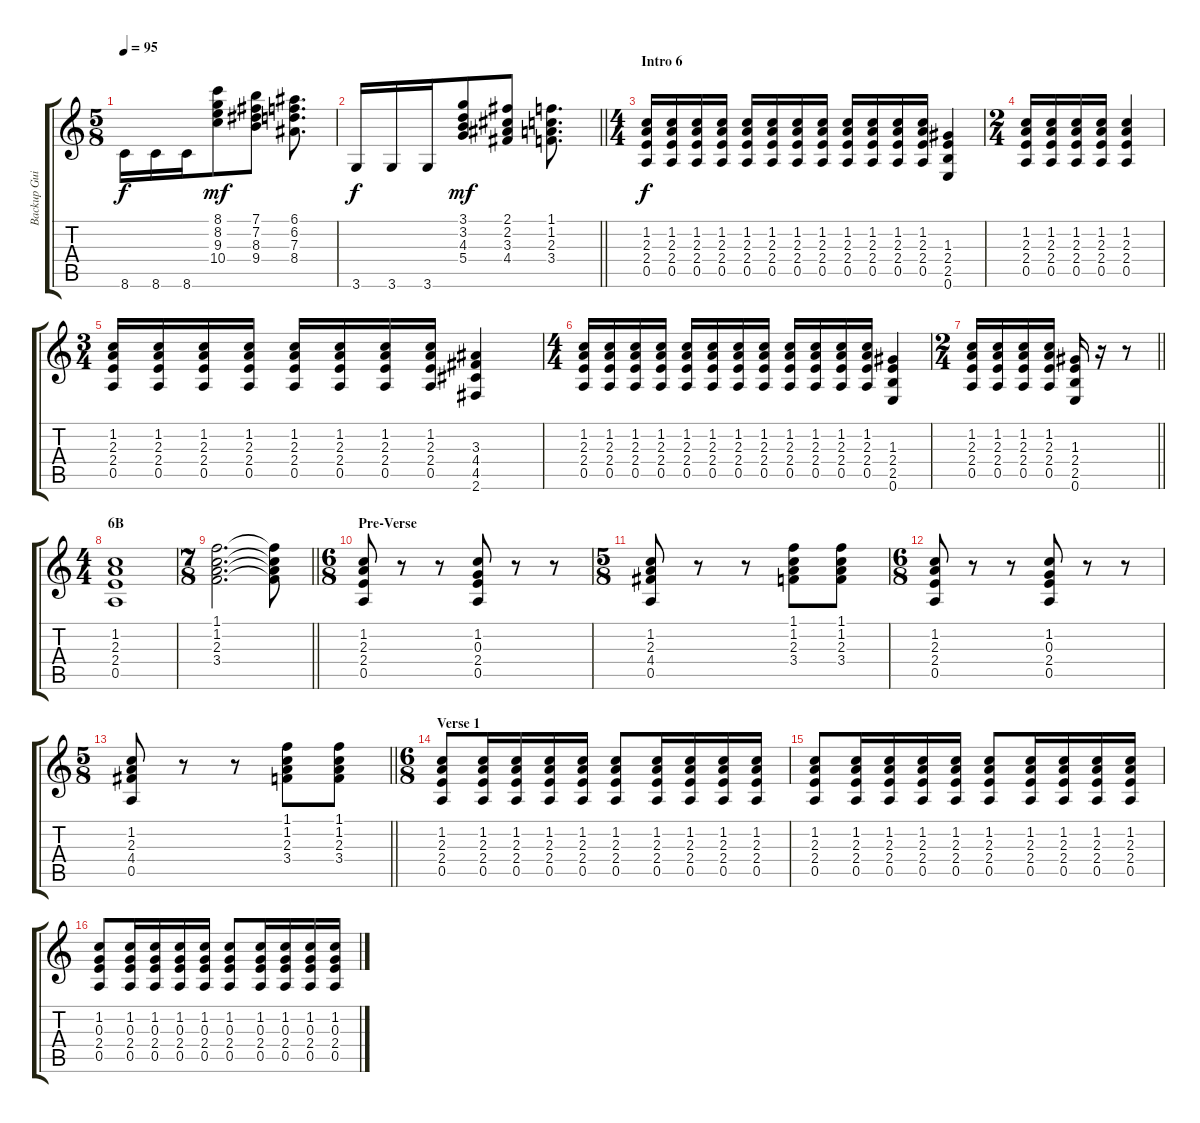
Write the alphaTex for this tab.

\track ("Backup Guitar" "Backup Gui") {instrument acousticguitarnylon}
\staff {score tabs}
\tuning (E4 B3 G3 D3 A2 E2) {hide}
\ts (5 8)
\tempo 95
\clef g2
\ks c
8.6.16{dy f} 8.6.16 8.6.16 (8.1 8.2 9.3 10.4).8{dy mf} (7.1 7.2 8.3 9.4).8 (6.1 6.2 7.3 8.4).8{d} |
\barLineRight lightlight
3.6.16{dy f} 3.6.16 3.6.16 (3.1 3.2 4.3 5.4).8{dy mf} (2.1 2.2 3.3 4.4).8 (1.1 1.2 2.3 3.4).8{d} |
\ts (4 4)
\section ("" "Intro 6")
(1.2 2.3 2.4 0.5).16{dy f} (1.2 2.3 2.4 0.5).16 (1.2 2.3 2.4 0.5).16 (1.2 2.3 2.4 0.5).16 (1.2 2.3 2.4 0.5).16 (1.2 2.3 2.4 0.5).16 (1.2 2.3 2.4 0.5).16 (1.2 2.3 2.4 0.5).16 (1.2 2.3 2.4 0.5).16 (1.2 2.3 2.4 0.5).16 (1.2 2.3 2.4 0.5).16 (1.2 2.3 2.4 0.5).16 (1.3 2.4 2.5 0.6).4 |
\ts (2 4)
(1.2 2.3 2.4 0.5).16 (1.2 2.3 2.4 0.5).16 (1.2 2.3 2.4 0.5).16 (1.2 2.3 2.4 0.5).16 (1.2 2.3 2.4 0.5).4 |
\ts (3 4)
(1.2 2.3 2.4 0.5).16 (1.2 2.3 2.4 0.5).16 (1.2 2.3 2.4 0.5).16 (1.2 2.3 2.4 0.5).16 (1.2 2.3 2.4 0.5).16 (1.2 2.3 2.4 0.5).16 (1.2 2.3 2.4 0.5).16 (1.2 2.3 2.4 0.5).16 (3.3 4.4 4.5 2.6).4 |
\ts (4 4)
(1.2 2.3 2.4 0.5).16 (1.2 2.3 2.4 0.5).16 (1.2 2.3 2.4 0.5).16 (1.2 2.3 2.4 0.5).16 (1.2 2.3 2.4 0.5).16 (1.2 2.3 2.4 0.5).16 (1.2 2.3 2.4 0.5).16 (1.2 2.3 2.4 0.5).16 (1.2 2.3 2.4 0.5).16 (1.2 2.3 2.4 0.5).16 (1.2 2.3 2.4 0.5).16 (1.2 2.3 2.4 0.5).16 (1.3 2.4 2.5 0.6).4 |
\ts (2 4)
\barLineRight lightlight
(1.2 2.3 2.4 0.5).16 (1.2 2.3 2.4 0.5).16 (1.2 2.3 2.4 0.5).16 (1.2 2.3 2.4 0.5).16 (1.3 2.4 2.5 0.6).16 r.16 r.8 |
\ts (4 4)
\section ("" "6B")
(1.2 2.3 2.4 0.5).1 |
\ts (7 8)
\barLineRight lightlight
(1.1 1.2 2.3 3.4).2{d} (1.1{t} 1.2{t} 2.3{t} 3.4{t}).8 |
\ts (6 8)
\section ("" "Pre-Verse")
(1.2 2.3 2.4 0.5).8 r.8 r.8 (1.2 0.3 2.4 0.5).8 r.8 r.8 |
\ts (5 8)
(1.2 2.3 4.4 0.5).8 r.8 r.8 (1.1 1.2 2.3 3.4).8 (1.1 1.2 2.3 3.4).8 |
\ts (6 8)
(1.2 2.3 2.4 0.5).8 r.8 r.8 (1.2 0.3 2.4 0.5).8 r.8 r.8 |
\ts (5 8)
\barLineRight lightlight
(1.2 2.3 4.4 0.5).8 r.8 r.8 (1.1 1.2 2.3 3.4).8 (1.1 1.2 2.3 3.4).8 |
\ts (6 8)
\section ("" "Verse 1")
(1.2 2.3 2.4 0.5).8 (1.2 2.3 2.4 0.5).16 (1.2 2.3 2.4 0.5).16 (1.2 2.3 2.4 0.5).16 (1.2 2.3 2.4 0.5).16 (1.2 2.3 2.4 0.5).8 (1.2 2.3 2.4 0.5).16 (1.2 2.3 2.4 0.5).16 (1.2 2.3 2.4 0.5).16 (1.2 2.3 2.4 0.5).16 |
(1.2 2.3 2.4 0.5).8 (1.2 2.3 2.4 0.5).16 (1.2 2.3 2.4 0.5).16 (1.2 2.3 2.4 0.5).16 (1.2 2.3 2.4 0.5).16 (1.2 2.3 2.4 0.5).8 (1.2 2.3 2.4 0.5).16 (1.2 2.3 2.4 0.5).16 (1.2 2.3 2.4 0.5).16 (1.2 2.3 2.4 0.5).16 |
(1.2 0.3 2.4 0.5).8 (1.2 0.3 2.4 0.5).16 (1.2 0.3 2.4 0.5).16 (1.2 0.3 2.4 0.5).16 (1.2 0.3 2.4 0.5).16 (1.2 0.3 2.4 0.5).8 (1.2 0.3 2.4 0.5).16 (1.2 0.3 2.4 0.5).16 (1.2 0.3 2.4 0.5).16 (1.2 0.3 2.4 0.5).16
